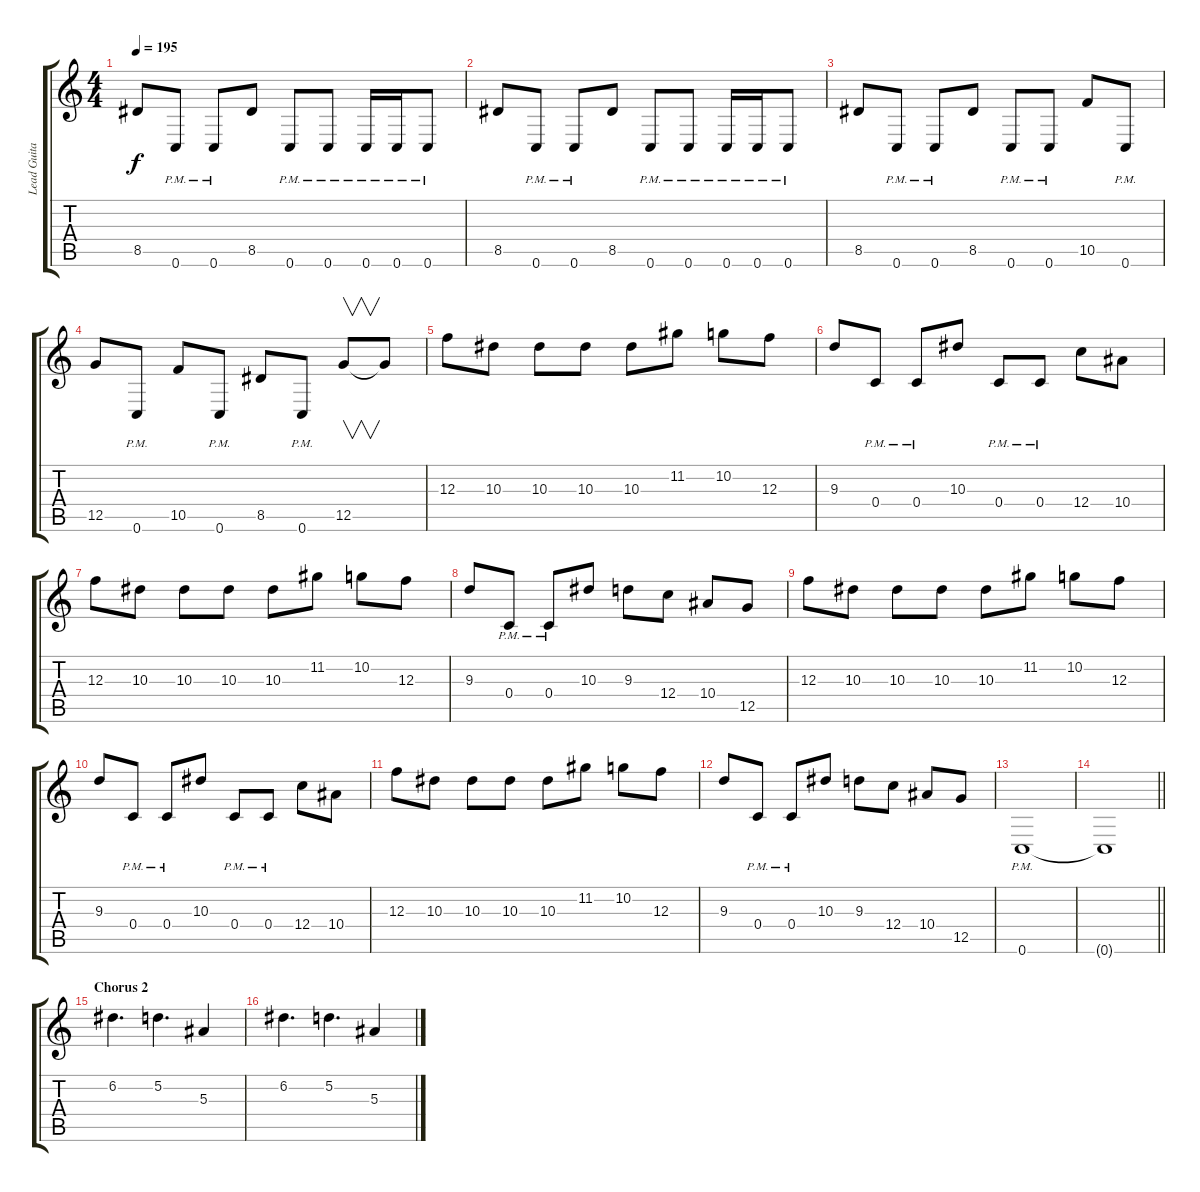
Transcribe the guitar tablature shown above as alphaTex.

\track ("Lead Guitar (Andi)" "Lead Guita") {instrument distortionguitar}
\staff {score tabs}
\tuning (D4 A3 F3 C3 G2 C2) {hide}
\ts (4 4)
\tempo 195
\clef g2
\ks c
8.5.8{dy f} 0.6{pm}.8 0.6{pm}.8 8.5.8 0.6{pm}.8 0.6{pm}.8 0.6{pm}.16 0.6{pm}.16 0.6{pm}.8 |
8.5.8 0.6{pm}.8 0.6{pm}.8 8.5.8 0.6{pm}.8 0.6{pm}.8 0.6{pm}.16 0.6{pm}.16 0.6{pm}.8 |
8.5.8 0.6{pm}.8 0.6{pm}.8 8.5.8 0.6{pm}.8 0.6{pm}.8 10.5.8 0.6{pm}.8 |
12.5.8 0.6{pm}.8 10.5.8 0.6{pm}.8 8.5.8 0.6{pm}.8 12.5.8{v} 12.5{t}.8 |
12.3.8 10.3.8 10.3.8 10.3.8 10.3.8 11.2.8 10.2.8 12.3.8 |
9.3.8 0.4{pm}.8 0.4{pm}.8 10.3.8 0.4{pm}.8 0.4{pm}.8 12.4.8 10.4.8 |
12.3.8 10.3.8 10.3.8 10.3.8 10.3.8 11.2.8 10.2.8 12.3.8 |
9.3.8 0.4{pm}.8 0.4{pm}.8 10.3.8 9.3.8 12.4.8 10.4.8 12.5.8 |
12.3.8 10.3.8 10.3.8 10.3.8 10.3.8 11.2.8 10.2.8 12.3.8 |
9.3.8 0.4{pm}.8 0.4{pm}.8 10.3.8 0.4{pm}.8 0.4{pm}.8 12.4.8 10.4.8 |
12.3.8 10.3.8 10.3.8 10.3.8 10.3.8 11.2.8 10.2.8 12.3.8 |
9.3.8 0.4{pm}.8 0.4{pm}.8 10.3.8 9.3.8 12.4.8 10.4.8 12.5.8 |
0.6{pm}.1 |
\barLineRight lightlight
0.6{t}.1 |
\section ("" "Chorus 2")
6.2.4{d} 5.2.4{d} 5.3.4 |
6.2.4{d} 5.2.4{d} 5.3.4
